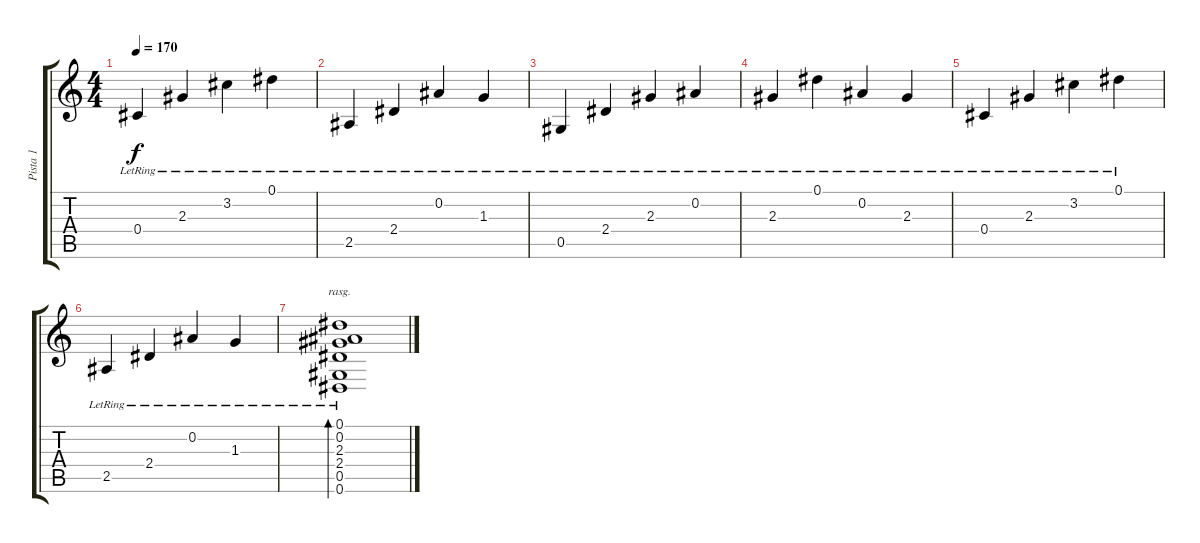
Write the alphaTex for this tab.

\track ("Pista 1" "Pista 1") {instrument acousticguitarsteel}
\staff {score tabs}
\tuning (Eb4 Bb3 Gb3 Db3 Ab2 Eb2) {hide}
\ts (4 4)
\tempo 170
\clef g2
\ks c
0.4{lr}.4{dy f} 2.3{lr}.4 3.2{lr}.4 0.1{lr}.4 |
2.5{lr}.4 2.4{lr}.4 0.2{lr}.4 1.3{lr}.4 |
0.5{lr}.4 2.4{lr}.4 2.3{lr}.4 0.2{lr}.4 |
2.3{lr}.4 0.1{lr}.4 0.2{lr}.4 2.3{lr}.4 |
0.4{lr}.4 2.3{lr}.4 3.2{lr}.4 0.1{lr}.4 |
2.5{lr}.4 2.4{lr}.4 0.2{lr}.4 1.3{lr}.4 |
(0.1 0.2{lr} 2.3{lr} 2.4{lr} 0.5{lr} 0.6{lr}).1{bd 480 rasg ii}
